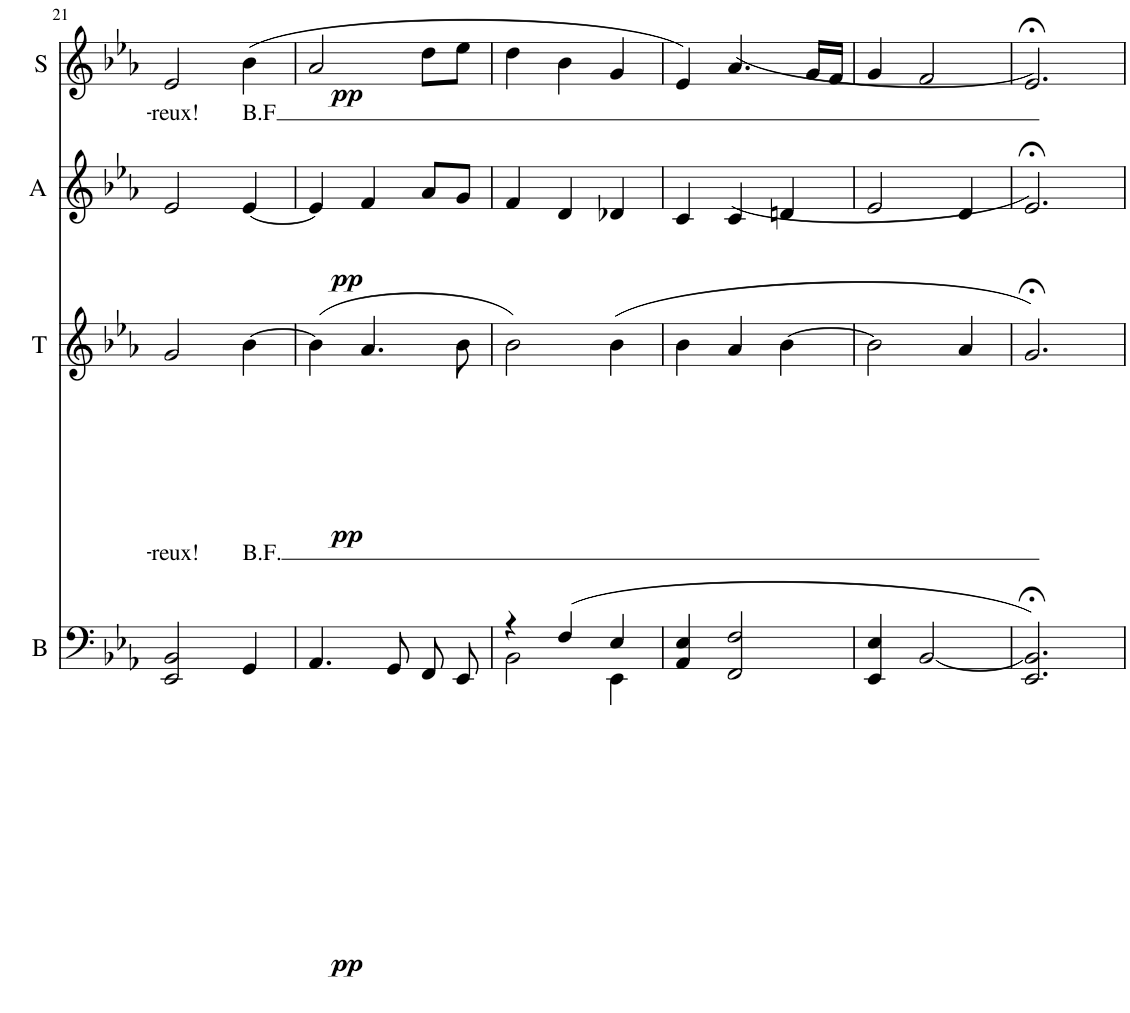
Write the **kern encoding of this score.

**kern	**dynam	**kern	**text	**dynam	**kern	**dynam	**kern	**text	**dynam
*part4	*part4	*part3	*part3	*part3	*part2	*part2	*part1	*part1	*part1
*staff4	*staff4	*staff3	*staff3	*staff3	*staff2	*staff2	*staff1	*staff1	*staff1
*I"B	*	*I"T	*	*	*I"A	*	*I"S	*	*
*I'B	*	*I'T	*	*	*I'A	*	*I'S	*	*
!!LO:PB:g=z
*clefF4	*	*clefG2	*	*	*clefG2	*	*clefG2	*	*
*k[b-e-a-]	*	*k[b-e-a-]	*	*	*k[b-e-a-]	*	*k[b-e-a-]	*	*
=21	=21	=21	=21	=21	=21	=21	=21	=21	=21
!	!	!	!LO:LY:b	!	!	!	!	!LO:LY:b	!
2EE-/ 2BB-/	.	2g/	-reux!	.	2e-/	.	2e-/	-reux!	.
!	!LO:DY:b	!	!LO:LY:b	!LO:DY:b	!	!LO:DY:b	!	!LO:LY:b	!LO:DY:b
4GG/	pp	[4b-\	B.F.	pp	[4e-/	pp	(4b-\	B.F	pp
=22	=22	=22	=22	=22	=22	=22	=22	=22	=22
4.AA-/	.	(4b-\]	.	.	4e-/]	.	2a-/	.	.
.	.	4.a-/	.	.	4f/	.	.	.	.
8GG/	.	.	.	.	.	.	.	.	.
8FF/	.	.	.	.	8a-/L	.	8dd\L	.	.
8EE-/	.	8b-\	.	.	8g/J	.	8ee-\J	.	.
=23	=23	=23	=23	=23	=23	=23	=23	=23	=23
*^	*	*	*	*	*	*	*	*	*
4r	2BB-\	.	2b-\)	.	.	4f/	.	4dd\	.	.
(4F/	.	.	.	.	.	4d/	.	4b-\	.	.
4E-/	4EE-\	.	(4b-\	.	.	4d-X/	.	4g/	.	.
*v	*v	*	*	*	*	*	*	*	*	*
=24	=24	=24	=24	=24	=24	=24	=24	=24	=24
4AA-/ 4E-/	.	4b-\	.	.	4c/	.	4e-/)	.	.
2FF/ 2F/	.	4a-/	.	.	(4c/	.	(4.a-/	.	.
.	.	[4b-\	.	.	4dn/	.	.	.	.
.	.	.	.	.	.	.	16g/LL	.	.
.	.	.	.	.	.	.	16f/JJ	.	.
=25	=25	=25	=25	=25	=25	=25	=25	=25	=25
4EE-/ 4E-/	.	2b-\]	.	.	2e-/	.	4g/	.	.
[2BB-/	.	.	.	.	.	.	2f/	.	.
.	.	4a-/	.	.	4d/	.	.	.	.
=26	=26	=26	=26	=26	=26	=26	=26	=26	=26
2.EE-/;< 2.BB-/];<)	.	2.g;</)	.	.	2.e-;</)	.	2.e-;</)	.	.
=	=	=	=	=	=	=	=	=	=
*-	*-	*-	*-	*-	*-	*-	*-	*-	*-
